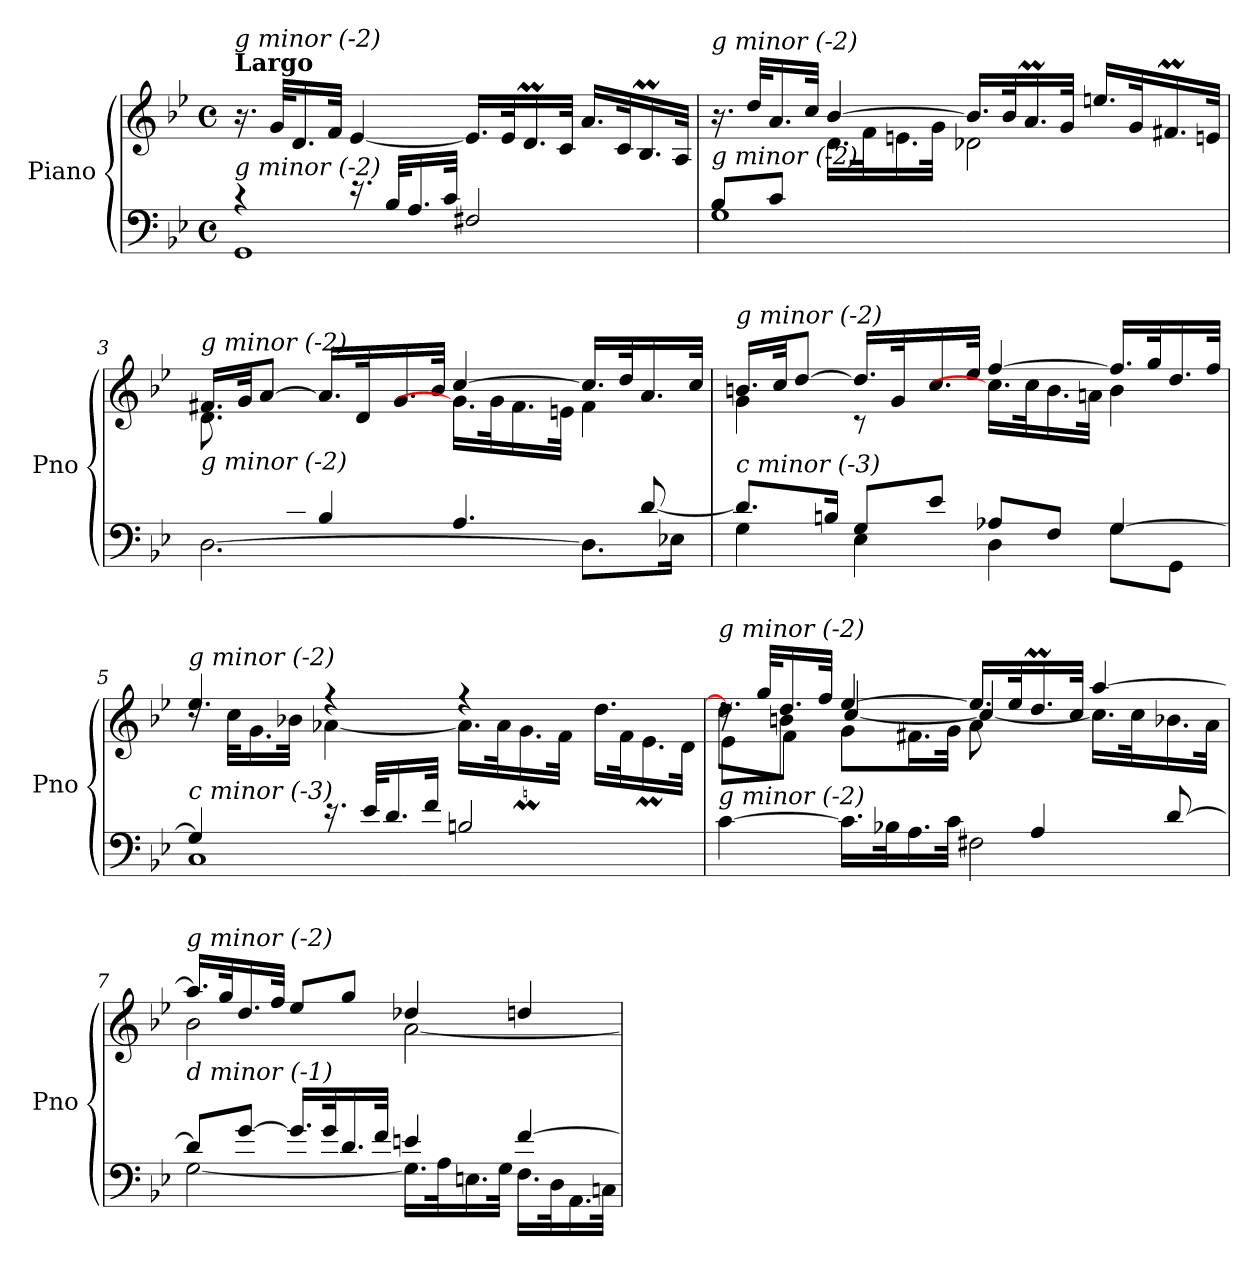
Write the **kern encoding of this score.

**kern	**kern
*part1	*part1
*staff2	*staff1
*I"Piano	*
*I'Pno	*
*clefF4	*clefG2
*k[b-e-]	*k[b-e-]
*M4/4	*M4/4
*met(c)	*met(c)
=1	=1
*^	*
!	!	!LO:TX:a:B:t=Largo
!	!	!LO:TX:i:t=g minor (-2)
!LO:TX:i:t=g minor (-2)	!	!
4r	1GG	16.r
.	.	32g/KLL
.	.	16.d/
.	.	32f/JJk
16.r	.	[4e-/
32B-/KLL	.	.
16.A/	.	.
32c/JJk	.	.
2F#X/	.	16.e-/LL]
.	.	32e-/K
.	.	16.dm/
.	.	32c/JJk
.	.	16.a/LL
.	.	32c/K
.	.	16.B-M/
.	.	32A/JJk
=2	=2	=2
*	*	*^
!	!	!LO:TX:i:t=g minor (-2)	!
!LO:TX:i:t=g minor (-2)	!	!	!
8B-/L	1G	16.r	4ryy
.	.	32dd/KLL	.
8c/J	.	16.a/	.
.	.	32cc/JJk	.
2.ryy	.	[4b-/	16.d\LL
.	.	.	32f\K
.	.	.	16.en\
.	.	.	32g\JJk
.	.	16.b-/LL]	2d-Xi\
.	.	32b-/K	.
.	.	16.am/	.
.	.	32g/JJk	.
.	.	16.een/LL	.
.	.	32g/K	.
.	.	16.f#Xm/	.
.	.	32en/JJk	.
!!LO:LB:g=z
=3	=3	=3	=3
*	*^	*	*^
!	!	!	!LO:TX:i:t=g minor (-2)	!	!
!LO:TX:i:t=g minor (-2)	!	!	!	!	!
4.ryy	8.ryy	[2.D\	16.f#X/LL	4.ryy	8.d\L
.	.	.	32g/JK	.	.
.	.	.	[8a/J	.	.
.	16cn/Jk	.	.	.	2ryy
.	4B-/	.	16.a/LL]	.	.
.	.	.	32d/K	.	.
2ryy	.	.	16.g/	[8g\yy	.
.	.	.	32b-/JJk	.	.
.	4.A/	.	[4cc/	16.g\LL]	.
.	.	.	.	32g\K	.
.	.	.	.	16.f#\	.
.	.	.	.	.	4ryy
.	.	.	.	32en\JJk	.
.	.	8.D\L]	16.cc/LL]	4f#\	.
.	.	.	32dd/K	.	.
8ryy	[8d/	.	16.a/	.	.
.	.	16E-X\Jk	.	.	16ryy
.	.	.	32cc/JJk	.	.
*	*v	*v	*	*	*
*	*	*	*v	*v
=4	=4	=4	=4
!	!	!LO:TX:i:t=g minor (-2)	!
!LO:TX:i:t=c minor (-3)	!	!	!
8.d/L]	4G\	16.bn/LL	4g\
.	.	32cc/JK	.
.	.	[8dd/J	.
16Bn/Jk	.	.	.
8G/L	4E-\	16.dd/LL]	8r
.	.	32g/K	.
8e-/J	.	16.cc/	[8cc\yy
.	.	32ee-/JJk	.
8A-X/L	4D\	[4ff/	16.cc\LL]
.	.	.	32cc\K
8F/J	.	.	16.b\
.	.	.	32an\JJk
[4G/	8G\L	16.ff/LL]	4b\
.	.	32gg/K	.
.	8GG\J	16.dd/	.
.	.	32ff/JJk	.
!!LO:LB:g=z	!!
=5	=5	=5	=5
!	!	!LO:TX:i:t=g minor (-2)	!
!LO:TX:i:t=c minor (-3)	!	!	!
4G/]	1C	4ee-/	16.rdd
.	.	.	32cc\KLL
.	.	.	16.g\
.	.	.	32b-X\JJk
16.r	.	4r	[4a-X\
32e-/KLL	.	.	.
16.d/	.	.	.
32f/JJk	.	.	.
2Bn/	.	4r	16.a-\LL]
.	.	.	32a-\K
.	.	.	16.gM\
.	.	.	32f\JJk
.	.	[4dd/yy	16.dd\LL
.	.	.	32f\K
.	.	.	16.e-M\
.	.	.	32d\JJk
=6	=6	=6	=6
*	*^	*^	*^
!	!	!	!LO:TX:i:t=g minor (-2)	!	!	!
!LO:TX:i:t=g minor (-2)	!	!	!	!	!	!
2ryy	[4c\	2ryy	16.rdd	8dd\L]	8e-\L	2ryy
.	.	.	32gg/KLL	.	.	.
.	.	.	16.dd/	8bn\J	8f\J	.
.	.	.	32ff/JJk	.	.	.
.	16.c\LL]	.	[4ee-/	[4cc/	8g\L	.
.	32B-X\K	.	.	.	.	.
.	16.A\	.	.	.	16.f#X\L	.
.	32c\JJk	.	.	.	32g\JJk	.
8ryy	2F#X\	8ryy	16.ee-/LL]	4cc/_	8a\	8ryy
.	.	.	32ee-/K	.	.	.
4.ryy	.	4A/	16.ddm/	.	4.ryy	4.ryy
.	.	.	32cc/JJk	.	.	.
.	.	.	[4aa/	16.cc\LL]	.	.
.	.	.	.	32cc\K	.	.
.	.	[8d/	.	16.b-X\	.	.
.	.	.	.	32a\JJk	.	.
*	*v	*v	*	*	*	*
*	*	*	*v	*v	*v
!!LO:LB:g=z
=7	=7	=7	=7
!	!	!LO:TX:i:t=g minor (-2)	!
!LO:TX:i:t=d minor (-1)	!	!	!
8d/L]	[2G\	16.aa/LL]	2b-\
.	.	32gg/K	.
[8g/J	.	16.dd/	.
.	.	32ff/JJk	.
16.g/LL]	.	8ee-/L	.
32g/K	.	.	.
16.d/	.	8gg/J	.
32f/JJk	.	.	.
4en/	16.G\LL]	4dd-Xi/	[2a\
.	32A\K	.	.
.	16.En\	.	.
.	32G\JJk	.	.
[4f/	16.F\LL	4dd/	.
.	32D\K	.	.
.	16.AA\	.	.
.	32Cn\JJk	.	.
*v	*v	*	*
*	*v	*v
=	=
*-	*-
